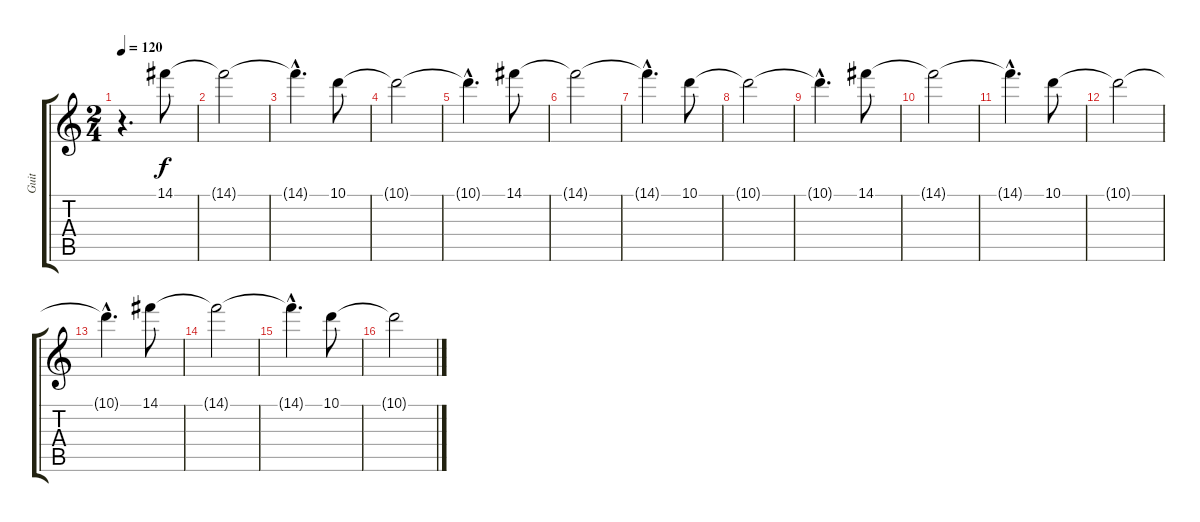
\track ("Guit" "Guit") {instrument electricguitarjazz}
\staff {score tabs}
\tuning (E4 B3 G3 D3 A2 E2) {hide}
\ts (2 4)
\tempo 120
\clef g2
\ks c
r.4{d dy f instrument electricguitarjazz} 14.1.8 |
14.1{t}.2 |
14.1{hac t}.4{d} 10.1.8 |
10.1{t}.2 |
10.1{hac t}.4{d} 14.1.8 |
14.1{t}.2 |
14.1{hac t}.4{d} 10.1.8 |
10.1{t}.2 |
10.1{hac t}.4{d} 14.1.8 |
14.1{t}.2 |
14.1{hac t}.4{d} 10.1.8 |
10.1{t}.2 |
10.1{hac t}.4{d} 14.1.8 |
14.1{t}.2 |
14.1{hac t}.4{d} 10.1.8 |
10.1{t}.2
